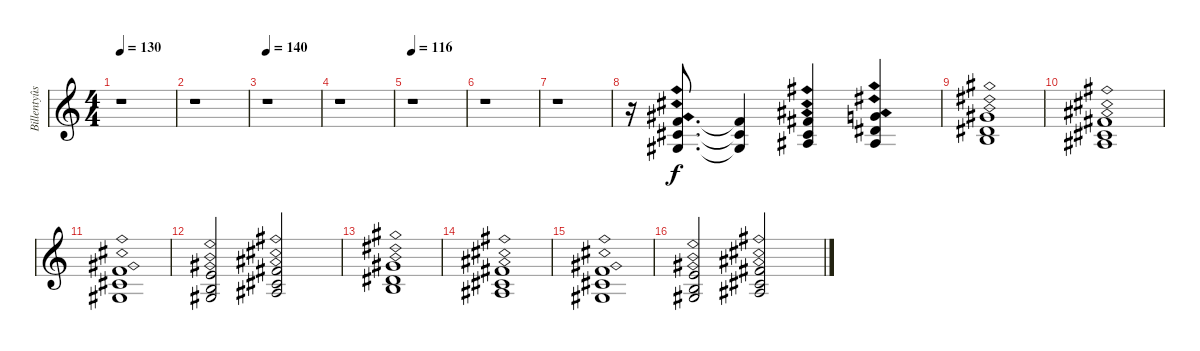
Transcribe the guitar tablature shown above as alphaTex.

\track ("Billentyûs (Mats Olausson)" "Billentyûs") {instrument drawbarorgan}
\staff {score}
\tuning (E4 B3 G3 D3 A2 E2) {hide}
\ts (4 4)
\tempo 130
\clef g2
\ks c
r.1{dy f instrument drawbarorgan} |
r.1 |
\tempo 140
r.1 |
r.1 |
\tempo 116
r.1 |
r.1 |
r.1 |
r.16 (1.1{ph 12} 2.2{ph 12} 1.3{ph 12}).8{d} (1.1{t} 2.2{t} 1.3{t}).4 (2.1{ph 12} 2.2{ph 12} 3.3{ph 12}).4 (3.1{ph 12} 4.2{ph 12} 3.3{ph 12}).4 |
(4.1{ph 12} 4.2{ph 12} 4.3{ph 12}).1 |
(2.1{ph 12} 2.2{ph 12} 3.3{ph 12}).1 |
(1.1{ph 12} 2.2{ph 12} 1.3{ph 12}).1 |
(0.1{ph 12} 0.2{ph 12} 1.3{ph 12}).2 (2.1{ph 12} 2.2{ph 12} 3.3{ph 12}).2 |
(4.1{ph 12} 4.2{ph 12} 4.3{ph 12}).1 |
(2.1{ph 12} 2.2{ph 12} 3.3{ph 12}).1 |
(1.1{ph 12} 2.2{ph 12} 1.3{ph 12}).1 |
(0.1{ph 12} 0.2{ph 12} 1.3{ph 12}).2 (2.1{ph 12} 2.2{ph 12} 3.3{ph 12}).2
